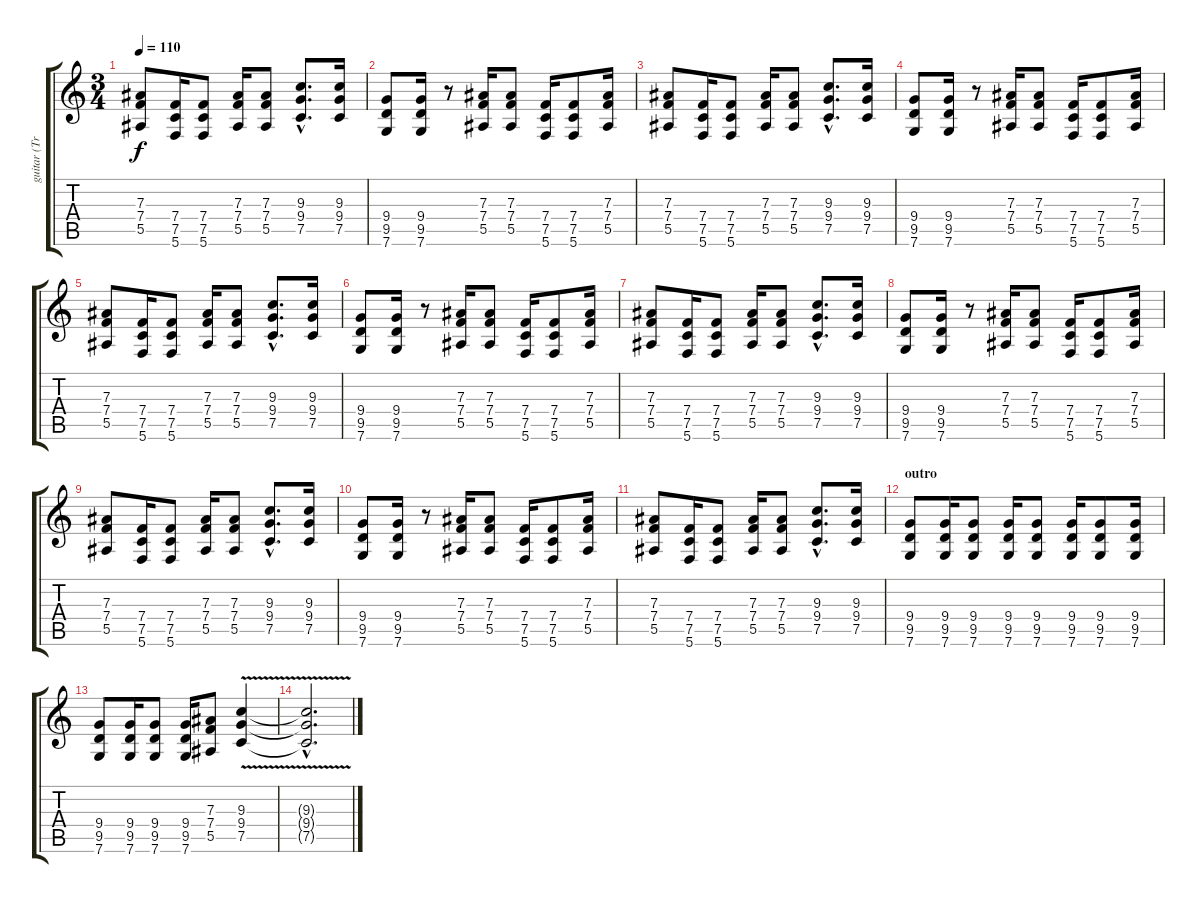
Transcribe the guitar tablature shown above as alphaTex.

\track ("guitar (Troy Van Leeuwen)" "guitar (Tr") {instrument overdrivenguitar}
\staff {score tabs}
\tuning (C4 G3 Eb3 Bb2 F2 C2) {hide}
\ts (3 4)
\tempo 110
\clef g2
\ks c
(7.3 7.4 5.5).8{dy f} (7.4 7.5 5.6).16 (7.4 7.5 5.6).8 (7.3 7.4 5.5).16 (7.3 7.4 5.5).8 (9.3{hac} 9.4{hac} 7.5{hac}).8{d} (9.3 9.4 7.5).16 |
(9.4 9.5 7.6).8 (9.4 9.5 7.6).16 r.8 (7.3 7.4 5.5).16 (7.3 7.4 5.5).8 (7.4 7.5 5.6).16 (7.4 7.5 5.6).8 (7.3 7.4 5.5).16 |
(7.3 7.4 5.5).8 (7.4 7.5 5.6).16 (7.4 7.5 5.6).8 (7.3 7.4 5.5).16 (7.3 7.4 5.5).8 (9.3{hac} 9.4{hac} 7.5{hac}).8{d} (9.3 9.4 7.5).16 |
(9.4 9.5 7.6).8 (9.4 9.5 7.6).16 r.8 (7.3 7.4 5.5).16 (7.3 7.4 5.5).8 (7.4 7.5 5.6).16 (7.4 7.5 5.6).8 (7.3 7.4 5.5).16 |
(7.3 7.4 5.5).8 (7.4 7.5 5.6).16 (7.4 7.5 5.6).8 (7.3 7.4 5.5).16 (7.3 7.4 5.5).8 (9.3{hac} 9.4{hac} 7.5{hac}).8{d} (9.3 9.4 7.5).16 |
(9.4 9.5 7.6).8 (9.4 9.5 7.6).16 r.8 (7.3 7.4 5.5).16 (7.3 7.4 5.5).8 (7.4 7.5 5.6).16 (7.4 7.5 5.6).8 (7.3 7.4 5.5).16 |
(7.3 7.4 5.5).8 (7.4 7.5 5.6).16 (7.4 7.5 5.6).8 (7.3 7.4 5.5).16 (7.3 7.4 5.5).8 (9.3{hac} 9.4{hac} 7.5{hac}).8{d} (9.3 9.4 7.5).16 |
(9.4 9.5 7.6).8 (9.4 9.5 7.6).16 r.8 (7.3 7.4 5.5).16 (7.3 7.4 5.5).8 (7.4 7.5 5.6).16 (7.4 7.5 5.6).8 (7.3 7.4 5.5).16 |
(7.3 7.4 5.5).8 (7.4 7.5 5.6).16 (7.4 7.5 5.6).8 (7.3 7.4 5.5).16 (7.3 7.4 5.5).8 (9.3{hac} 9.4{hac} 7.5{hac}).8{d} (9.3 9.4 7.5).16 |
(9.4 9.5 7.6).8 (9.4 9.5 7.6).16 r.8 (7.3 7.4 5.5).16 (7.3 7.4 5.5).8 (7.4 7.5 5.6).16 (7.4 7.5 5.6).8 (7.3 7.4 5.5).16 |
(7.3 7.4 5.5).8 (7.4 7.5 5.6).16 (7.4 7.5 5.6).8 (7.3 7.4 5.5).16 (7.3 7.4 5.5).8 (9.3{hac} 9.4{hac} 7.5{hac}).8{d} (9.3 9.4 7.5).16 |
\section ("" "outro")
(9.4 9.5 7.6).8 (9.4 9.5 7.6).16 (9.4 9.5 7.6).8 (9.4 9.5 7.6).16 (9.4 9.5 7.6).8 (9.4 9.5 7.6).16 (9.4 9.5 7.6).8 (9.4 9.5 7.6).16 |
(9.4 9.5 7.6).8 (9.4 9.5 7.6).16 (9.4 9.5 7.6).8 (9.4 9.5 7.6).16 (7.3 7.4 5.5).8 (9.3{v} 9.4{v} 7.5{v}).4 |
(9.3{hac t} 9.4{hac t} 7.5{hac t}).2{d}
